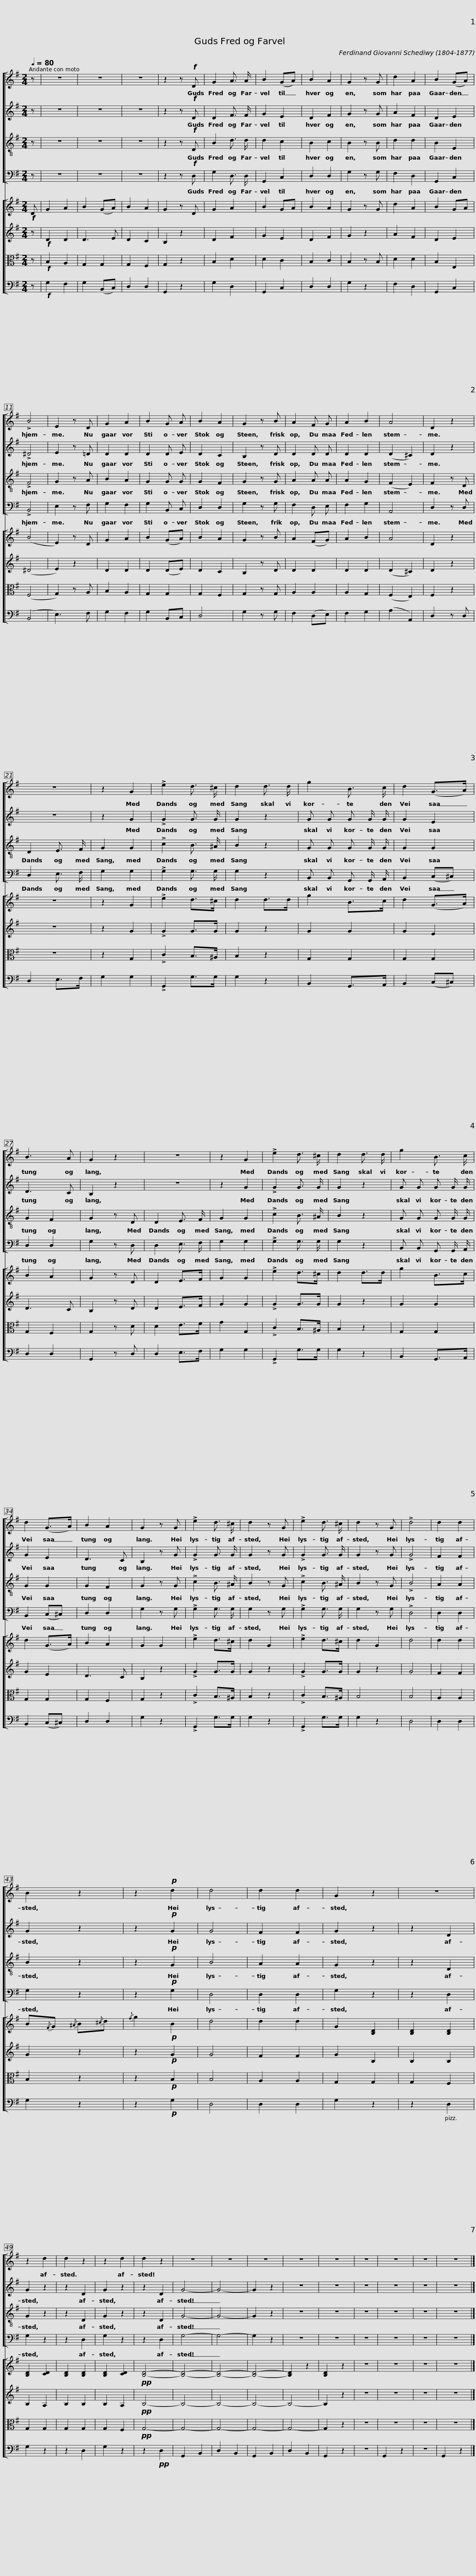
X:1
%%score [ 1 2 3 4 ] [ 5 6 7 8 ]
L:1/8
Q:1/4=80
M:2/4
I:linebreak $
K:G
V:1 treble
V:2 treble
V:3 treble-8
V:4 bass
V:5 treble
V:6 treble
V:7 alto
V:8 bass
V:1
 z | z4 | z4 | z4 | z2 z!f! D | %5
 G2 A3/2 A/ | B2 (GA) | B2 A2 | G2 z G | d2 A2 |$ %10
 B2 (GA) | !>!B4 | E2 z D | G2 A2 | B2 G A | %15
 B2 A2 | G2 z B | A2 F G | A2 B2 |$ A4 | %20
 D2 z2 | z4 | z2 G2 | !>!e2 d3/2 ^c/ | d2 d3/2 d/ | %25
 g2 B3/2 c/ |$ d2 (G>A) | B3 A | G2 z2 | z4 | %30
 z2 G2 | !>!e2 d3/2 ^c/ | d2 d3/2 d/ |$ g2 B3/2 c/ | d2 (G>A) | %35
 B2 A2 | G2 z G | !>!e2 d3/2 ^c/ | d2 z G | !>!e2 d3/2 ^c/ | %40
 d2 z G |$ !>!d4 | d2 d2 | B2 z2 | z2!p! d2 | %45
 d4 | d2 d2 | G2 z2 | z4 | z2 d2 | %50
 d2 z2 | z2 d2 |$ d2 z2 | z4 | z4 | %55
 z4 | z4 | z4 | z4 | z4 | %60
 z4 | z4 |] %62
V:2
 z | z4 | z4 | z4 | z2 z!f! D | %5
 D2 F3/2 F/ | G2 E2 | D2 F2 | G2 z G | A2 F2 |$ %10
 D2 E2 | !>!^D4 | E2 z =D | D2 D2 | D2 D E | %15
 D2 C2 | B,2 z D | D2 D D | D2 D2 |$ (D2 ^C2) | %20
 D2 z2 | z4 | z2 G2 | !>!G2 G3/2 G/ | G2 z2 | %25
 G G G G/ G/ |$ G2 E2 | D3 C | B,2 z2 | z4 | %30
 z2 G2 | !>!G2 G3/2 G/ | G2 z2 |$ G G G G/ G/ | G2 E2 | %35
 D3 C | B,2 z G | !>!G2 G3/2 G/ | G2 z G | !>!G2 G3/2 G/ | %40
 G2 z G |$ !>!G4 | F2 F2 | G2 z2 | z2!p! G2 | %45
 G4 | F2 F2 | G2 z2 | z2 D2 | G2 z2 | %50
 z2 D2 | G2 z2 |$ z2 D2 | G4- | G4- | %55
 G2 z2 | z4 | z4 | z4 | z4 | %60
 z4 | z4 |] %62
V:3
 z | z4 | z4 | z4 | z2 z!f! D | %5
 B2 d3/2 d/ | d2 c2 | B2 c2 | B2 z B | d2 d2 |$ %10
 B2 E2 | !>!F4 | G2 z A | B2 A2 | G2 G G | %15
 G2 F2 | G2 z G | A2 A A | A2 G2 |$ (F2 E2) | %20
 F2 z D | D2 E3/2 F/ | G2 G2 | !>!c2 B3/2 ^A/ | B2 z2 | %25
 G G G G/ G/ |$ G2 G2 | G2 F2 | G2 z D | D2 E3/2 F/ | %30
 G2 G2 | !>!c2 B3/2 ^A/ | B2 z2 |$ G G G G/ G/ | G2 G2 | %35
 G2 F2 | G2 z G | !>!c2 B3/2 ^A/ | B2 z G | !>!c2 B3/2 ^A/ | %40
 B2 z G |$ !>!B4 | A2 A2 | B2 z2 | z2!p! G2 | %45
 B4 | A2 A2 | G2 z2 | z2 D2 | G2 z2 | %50
 z2 D2 | G2 z2 |$ z2 D2 | G4- | G4- | %55
 G2 z2 | z4 | z4 | z4 | z4 | %60
 z4 | z4 |] %62
V:4
 z | z4 | z4 | z4 | z2 z!f! D, | %5
 G,2 D,3/2 D,/ | G,,2 C,2 | D,2 D,2 | G,2 z G, | F,2 D,2 |$ %10
 G,,2 C,2 | !>!B,,4 | E,2 z F, | G,2 F,2 | G,2 B,, C, | %15
 D,2 D,2 | G,2 z G, | F,2 D, E, | F,2 G,2 |$ A,,4 | %20
 D,2 z D, | D,2 E,3/2 F,/ | G,2 G,2 | !>!G,2 G,3/2 G,/ | G,2 z2 | %25
 B,, B,, G,, G,,/ A,,/ |$ B,,2 (C,^C,) | D,2 D,2 | G,2 z D, | D,2 E,3/2 F,/ | %30
 G,2 G,2 | !>!G,2 G,3/2 G,/ | G,2 z2 |$ B,, B,, G,, G,,/ A,,/ | B,,2 (C,^C,) | %35
 D,2 D,2 | G,2 z G, | !>!G,2 G,3/2 G,/ | G,2 z G, | !>!G,2 G,3/2 G,/ | %40
 G,2 z G, |$ !>!D,4 | D,2 D,2 | G,2 z2 | z2!p! G,2 | %45
 D,4 | D,2 D,2 | G,2 z2 | z2 D,2 | G,2 z2 | %50
 z2 D,2 | G,2 z2 |$ z2 D,2 | G,4- | G,4- | %55
 G,2 z2 | z4 | z4 | z4 | z4 | %60
 z4 | z4 |] %62
V:5
!f! D | G2 A2 | B2 (GA) | B2 A2 | G2 z D | %5
 G2 A2 | B2 GA | B2 A2 | G2 z G | d2 A2 |$ %10
 B2 GA | (B4 | E2) z D | G2 A2 | B2 (GA) | %15
 B2 A2 | G2 z B | A2 (FG) | A2 B2 |$ A4 | %20
 D2 z2 | z4 | z2 G2 | !>!e2 d>^c | d2 d>d | %25
 g2 B>c |$ d2 (G>A) | B2 A2 | G2 z D | D2 E>F | %30
 G2 G2 | !>!e2 d>^c | d2 d>d |$ g2 B>c | d2 (G>A) | %35
 B2 A2 | G2 G2 | !>!e2 d>^c | d2 G2 | !>!e2 d>^c | %40
 d2 G2 |$ d4 | d2 d2 | B{/F}G{/^A} B{/^c}d |{/f} g2!p! B2 | %45
 d4 | d2 d2 | G2 [B,D]2 | [B,D]2 [B,D]2 | [B,D]2 [CD]2 | %50
 [B,D]2 [B,D]2 | [B,D]2 [CD]2 |$!pp! [B,D]4- | [B,D]4- | [B,D]4- | %55
 [B,D]4- | [B,D]2 z2 | [B,D]2 z2 | z4 | z4 | %60
 z4 | z4 |] %62
V:6
 z |!f! D2 D2 | D3 E | D2 C2 | B,2 z2 | %5
 D2 F2 | G2 E2 | D2 F2 | G2 z2 | A2 F2 |$ %10
 D2 E2 | (^D4 | E2) z2 | D2 D2 | D2 (DE) | %15
 D2 C2 | B,2 z D | D2 D2 | D2 D2 |$ (D2 ^C2) | %20
 D2 z2 | z4 | z2 G2 | !>!G2 G>G | G2 z2 | %25
 G2 G2 |$ G2 E2 | D3 C | B,2 z D | D2 E>F | %30
 G2 G2 | !>!G2 G>G | G2 z2 |$ G2 G2 | G2 E2 | %35
 D3 C | B,2 z2 | !>!G2 G>G | G2 z2 | !>!G2 G>G | %40
 G2 z2 |$ G4 | F2 F2 | G2 z2 | z2!p! G2 | %45
 G4 | F2 F2 | G2 B,2 | B,2 B,2 | B,2 A,2 | %50
 B,2 B,2 | B,2 A,2 |$!pp! B,4- | B,4- | B,4- | %55
 B,4- | B,4- | B,2 z2 | z4 | z4 | %60
 z4 | z4 |] %62
V:7
 z |!f! B,2 A,2 | G,2 G,2 | G,2 F,2 | G,2 z2 | %5
 B,2 D2 | D2 C2 | B,2 C2 | B,2 z B, | D2 D2 |$ %10
 B,2 E,2 | (F,4 | G,2) z A, | B,2 A,2 | G,2 G,2 | %15
 G,2 F,2 | G,2 z G, | A,2 A,2 | A,2 G,2 |$ (F,2 E,2) | %20
 F,2 z2 | z4 | z2 G,2 | !>!C2 B,>^A, | B,2 z2 | %25
 G,2 G,2 |$ G,2 G,2 | G,2 F,2 | G,2 z D | D2 E>F | %30
 G2 G,2 | !>!C2 B,>^A, | B,2 z2 |$ G,2 G,2 | G,2 G,2 | %35
 G,2 F,2 | G,2 z2 | !>!C2 B,>^A, | B,2 z2 | !>!C2 B,>^A, | %40
 B,4 |$ B,4 | A,2 A,2 | B,2 z2 | z2!p! B,2 | %45
 B,4 | A,2 A,2 | G,2 G,2 | G,2 F,2 | G,2 G,2 | %50
 G,2 G,2 | G,2 F,2 |$!pp! G,4- | G,4- | G,4- | %55
 G,4- | G,4- | G,2 z2 | z4 | z4 | %60
 z4 | z4 |] %62
V:8
 z |!f! G,2 F,2 | G,2 (B,,C,) | D,2 D,2 | G,,2 z2 | %5
 G,2 D,2 | G,,2 C,2 | D,2 D,2 | G,2 z2 | F,2 D,2 |$ %10
 G,,2 C,2 | (B,,4 | E,3) F, | G,2 F,2 | G,2 B,,C, | %15
 D,4 | G,2 z G, | F,2 (D,E,) | F,2 G,2 |$ (A,2 A,,2) | %20
 D,2 z D, | D,2 E,>F, | G,2 G,2 | !>!G,,2 G,>G, | G,2 z2 | %25
 B,,2 G,,>A,, |$ B,,2 (C,^C,) | D,2 D,2 | G,,2 z D, | D,2 E,>F, | %30
 G,2 G,2 | !>!G,,2 G,>G, | G,2 z2 |$ B,,2 G,,>A,, | B,,2 (C,^C,) | %35
 D,2 D,2 | G,2 z2 | !>!G,,2 G,>G, | G,2 z2 | !>!G,,2 G,>G, | %40
 G,2 z2 |$ D,4 | D,2 D,2 | G,2 z2 | z2!p! G,2 | %45
 D,4 | D,2 D,2 | G,2 z2 | z2 D,2 | G,2 z2 | %50
 z2 D,2 | G,2 z2 |$ z2!pp! D,2 | G,,2 B,,2 | D,2 B,,2 | %55
 G,,2 B,,2 | D,2 B,,2 | G,,2 z2 | z4 | G,,2 z2 | %60
 z4 | G,,2 z2 |] %62
